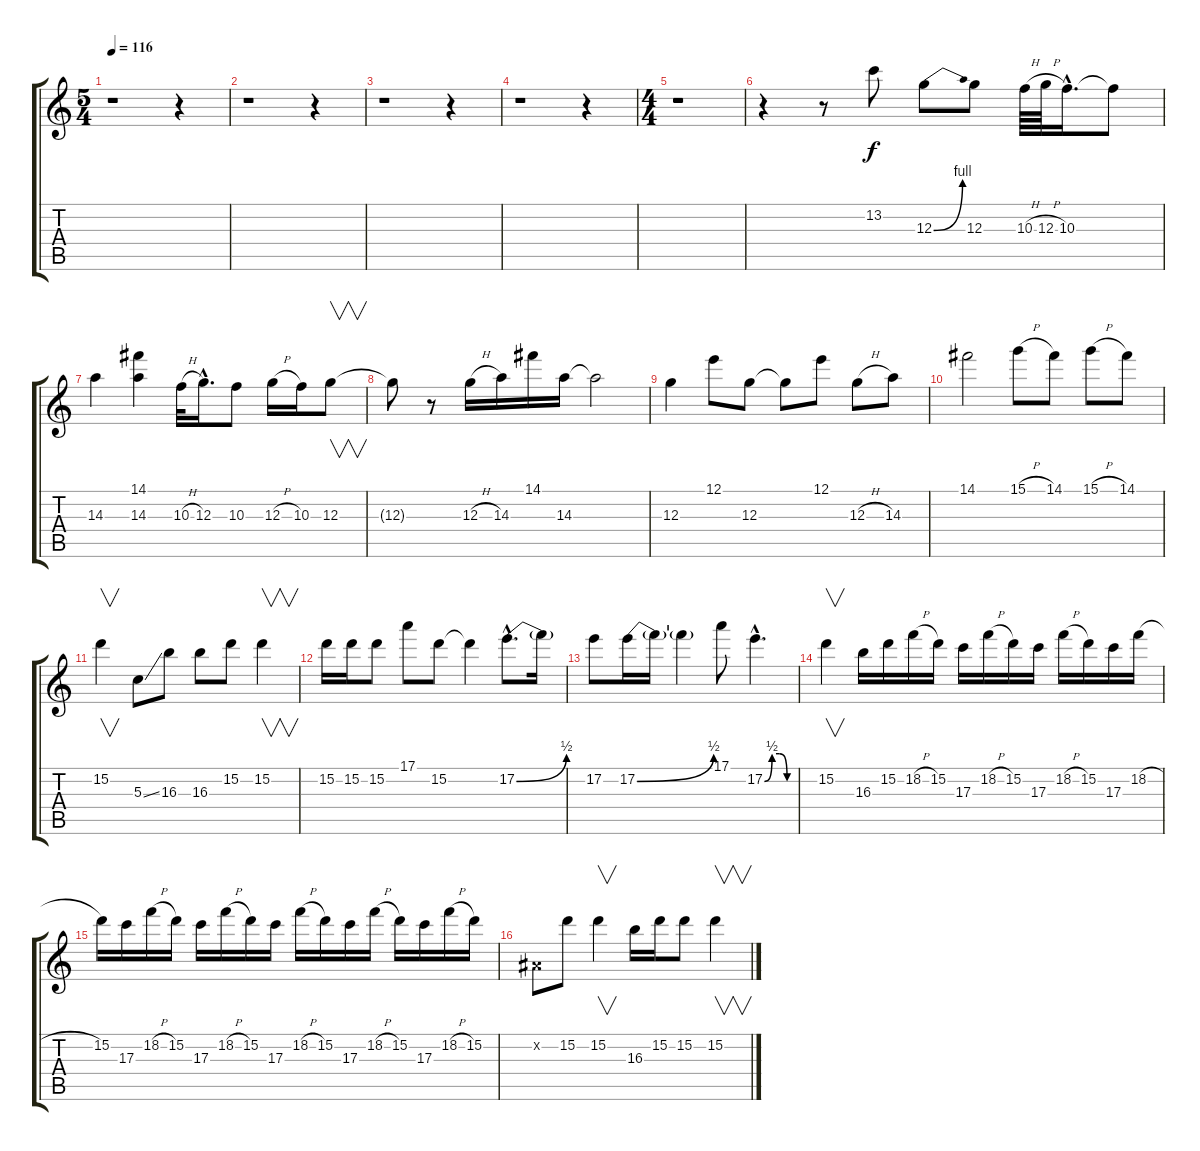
\track "" {instrument distortionguitar}
\staff {score tabs}
\tuning (E4 B3 G3 D3 A2 E2) {hide}
\ts (5 4)
\tempo 116
\clef g2
\ks c
r.1{dy f} r.4 |
r.1 r.4 |
r.1 r.4 |
r.1 r.4 |
\ts (4 4)
r.1 |
r.4 r.8 13.2.8 12.3{be (bend 0 0 60 4)}.8 12.3.8 10.3{h}.64 12.3{h}.64 10.3{hac}.16{d} 10.3{t}.8 |
14.3.4 (14.1 14.3).4 10.3{h}.32 12.3{hac}.16{d} 10.3.8 12.3{h}.16 10.3.16 12.3.8{v} |
12.3{t}.8 r.8 12.3{h}.16 14.3.16 14.1.16 14.3.16 14.3{t}.2 |
12.3.4 12.1.8 12.3.8 12.3{t}.8 12.1.8 12.3{h}.8 14.3.8 |
14.1.2 15.1{h}.8 14.1.8 15.1{h}.8 14.1.8 |
15.2.4{v} 5.3{ss}.8 16.3.8 16.3.8 15.2.8 15.2.4{v} |
15.2.16 15.2.16 15.2.8 17.1.8 15.2.8 15.2{t}.4 17.2{be (bend 0 0 60 2) hac}.8{d} 17.2{t}.16 |
17.2.8 17.2{be (bend 0 0 60 2)}.16 17.2{t}.16 17.2{t}.4 17.1.8 17.2{be (custom 0 0 15 2 30 2 45 0 60 0) hac}.4{d} |
15.2.4{v} 16.3.16 15.2.16 18.2{h}.16 15.2.16 17.3.16 18.2{h}.16 15.2.16 17.3.16 18.2{h}.16 15.2.16 17.3.16 18.2{h}.16 |
15.2.16 17.3.16 18.2{h}.16 15.2.16 17.3.16 18.2{h}.16 15.2.16 17.3.16 18.2{h}.16 15.2.16 17.3.16 18.2{h}.16 15.2.16 17.3.16 18.2{h}.16 15.2.16 |
-1.2{x}.8 15.2.8 15.2.4{v} 16.3.16 15.2.16 15.2.8 15.2.4{v}
